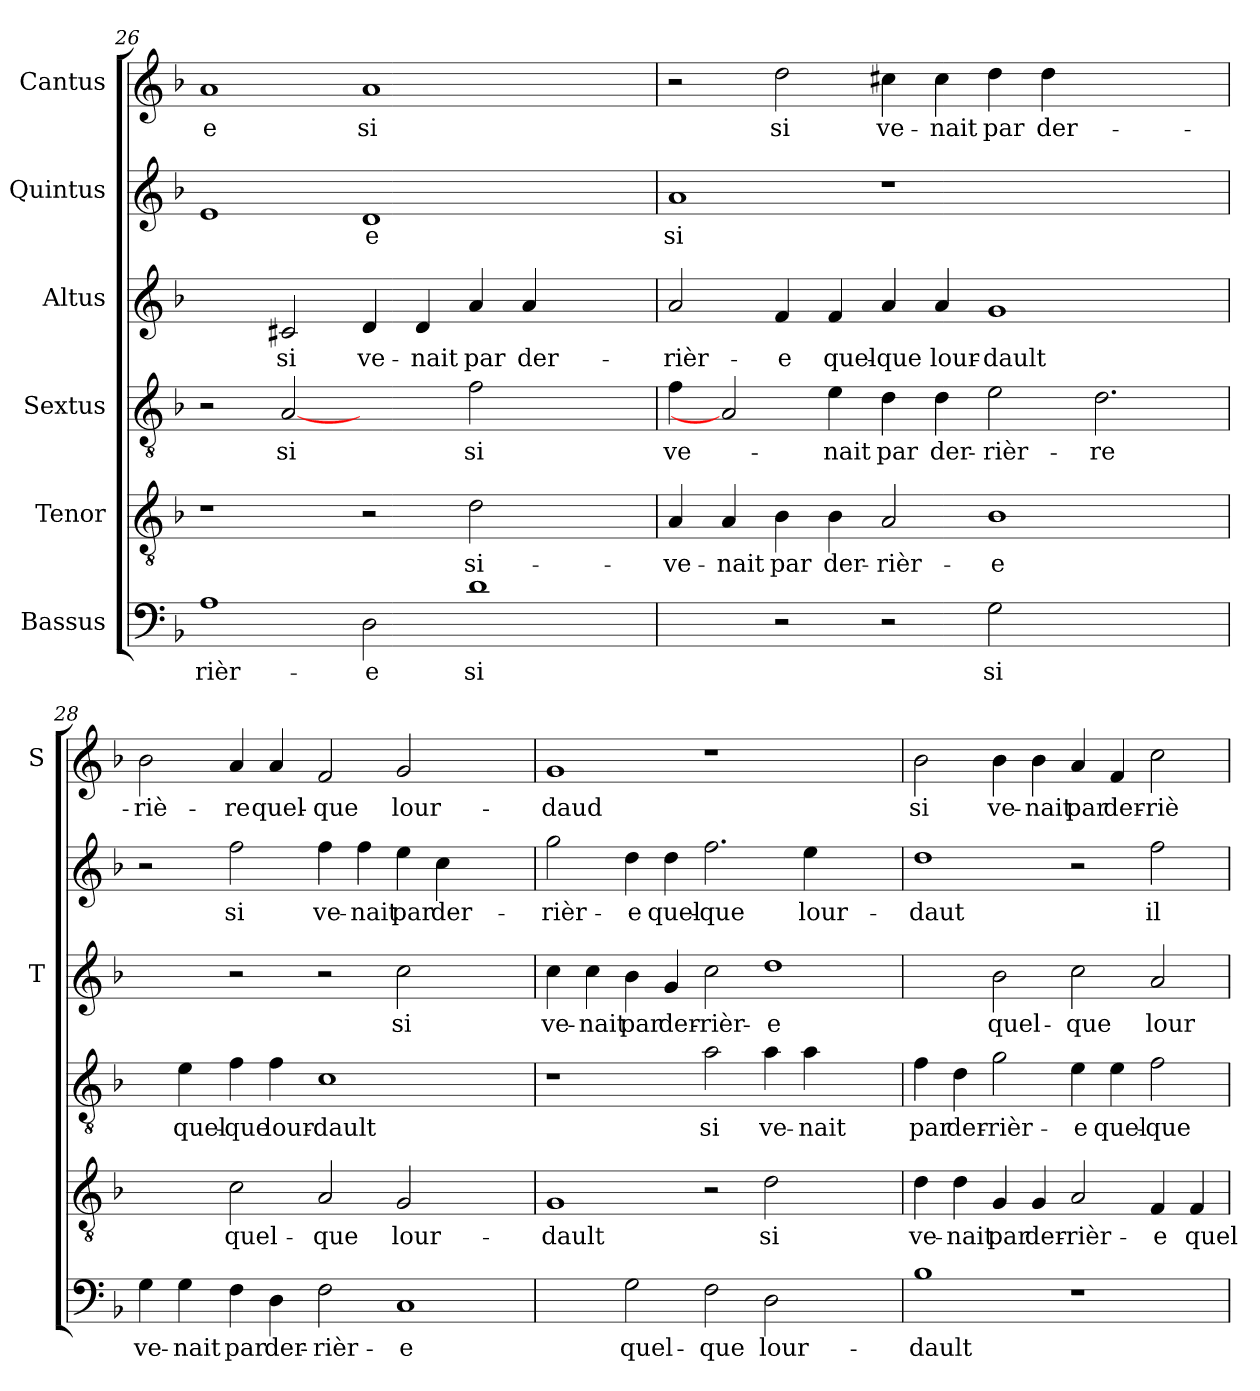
**kern	**text	**kern	**text	**kern	**text	**kern	**text	**kern	**text	**kern	**text
*part6	*part6	*part5	*part5	*part4	*part4	*part3	*part3	*part2	*part2	*part1	*part1
*staff6	*staff6	*staff5	*staff5	*staff4	*staff4	*staff3	*staff3	*staff2	*staff2	*staff1	*staff1
*I"Bassus	*	*I"Tenor	*	*I"Sextus	*	*I"Altus	*	*I"Quintus	*	*I"Cantus	*
*	*	*	*	*	*	*I'T	*	*	*	*I'S	*
*clefF4	*	*clefGv2	*	*clefGv2	*	*clefG2	*	*clefG2	*	*clefG2	*
*k[b-]	*	*k[b-]	*	*k[b-]	*	*k[b-]	*	*k[b-]	*	*k[b-]	*
*F:	*	*F:	*	*F:	*	*F:	*	*F:	*	*F:	*
=26	=26	=26	=26	=26	=26	=26	=26	=26	=26	=26	=26
!	!LO:LY:b	!	!	!	!	!	!	!	!	!	!LO:LY:b
1A	-rièr-	1r	.	2r	.	2d/yy	.	1e	.	1a	-e
!	!	!	!	!	!LO:LY:b	!	!LO:LY:b	!	!	!	!
.	.	.	.	[2A	si	2c#X/	si	.	.	.	.
!	!LO:LY:b	!	!	!	!	!	!LO:LY:b	!	!LO:LY:b	!	!LO:LY:b
2D\	-e	2r	.	2ryy	.	4d/	ve-	1d	-e	1a	si
!	!	!	!	!	!	!	!LO:LY:b	!	!	!	!
.	.	.	.	.	.	4d/	-nait	.	.	.	.
!	!LO:LY:b	!	!LO:LY:b	!	!LO:LY:b	!	!LO:LY:b	!	!	!	!
1d	si	2d\	si-	2f\	si	4a/	par	.	.	.	.
!	!	!	!	!	!	!	!LO:LY:b	!	!	!	!
.	.	.	.	.	.	4a/	der-	.	.	.	.
.	.	2ryy	.	2ryy	.	2ryy	.	2ryy	.	2ryy	.
=27	=27	=27	=27	=27	=27	=27	=27	=27	=27	=27	=27
!	!	!	!LO:LY:b	!	!LO:LY:b	!	!LO:LY:b	!	!LO:LY:b	!	!
2d\yy	.	4A/	-ve-	4f\	ve-	2a/	-rièr-	1a	si	2r	.
!	!	!	!LO:LY:b	!	!	!	!	!	!	!	!
.	.	4A/	-nait	2A]	.	.	.	.	.	.	.
!	!	!	!LO:LY:b	!	!	!	!LO:LY:b	!	!	!	!LO:LY:b
2r	.	4B-\	par	.	.	4f/	-e	.	.	2dd\	si
!	!	!	!LO:LY:b	!	!LO:LY:b	!	!LO:LY:b	!	!	!	!
.	.	4B-\	der-	4e\	-nait	4f/	quel-	.	.	.	.
!	!	!	!LO:LY:b	!	!LO:LY:b	!	!LO:LY:b	!	!	!	!LO:LY:b
2r	.	2A/	-rièr-	4d\	par	4a/	-que	1r	.	4cc#X\	ve-
!	!	!	!	!	!LO:LY:b	!	!LO:LY:b	!	!	!	!LO:LY:b
.	.	.	.	4d\	der-	4a/	lour-	.	.	4cc#\	-nait
!	!LO:LY:b	!	!LO:LY:b	!	!LO:LY:b	!	!LO:LY:b	!	!	!	!LO:LY:b
2G\	si	1B-	-e	2e\	-rièr-	1g	-dault	.	.	4dd\	par
!	!	!	!	!	!	!	!	!	!	!	!LO:LY:b
.	.	.	.	.	.	.	.	.	.	4dd\	der-
!	!	!	!	!	!LO:LY:b	!	!	!	!	!	!
2.ryy	.	.	.	2.d\	-re	.	.	2.ryy	.	2.ryy	.
.	.	4ryy	.	.	.	4ryy	.	.	.	.	.
!!LO:LB:g=z
=28	=28	=28	=28	=28	=28	=28	=28	=28	=28	=28	=28
!	!LO:LY:b	!	!	!	!	!	!	!	!	!	!LO:LY:b
4G\	ve-	2B-\yy	.	4d\yy	.	2g/yy	.	2r	.	2b-\	-riè-
!	!LO:LY:b	!	!	!	!LO:LY:b	!	!	!	!	!	!
4G\	-nait	.	.	4e\	quel-	.	.	.	.	.	.
!	!LO:LY:b	!	!LO:LY:b	!	!LO:LY:b	!	!	!	!LO:LY:b	!	!LO:LY:b
4F\	par	2c\	quel-	4f\	-que	2r	.	2ff\	si	4a/	-re
!	!LO:LY:b	!	!	!	!LO:LY:b	!	!	!	!	!	!LO:LY:b
4D\	der-	.	.	4f\	lour-	.	.	.	.	4a/	quel-
!	!LO:LY:b	!	!LO:LY:b	!	!LO:LY:b	!	!	!	!LO:LY:b	!	!LO:LY:b
2F\	-rièr-	2A/	-que	1c	-dault	2r	.	4ff\	ve-	2f/	-que
!	!	!	!	!	!	!	!	!	!LO:LY:b	!	!
.	.	.	.	.	.	.	.	4ff\	-nait	.	.
!	!LO:LY:b	!	!LO:LY:b	!	!	!	!LO:LY:b	!	!LO:LY:b	!	!LO:LY:b
1C	-e	2G/	lour-	.	.	2cc\	si	4ee\	par	2g/	lour-
!	!	!	!	!	!	!	!	!	!LO:LY:b	!	!
.	.	.	.	.	.	.	.	4cc\	der-	.	.
.	.	2ryy	.	2ryy	.	2ryy	.	2ryy	.	2ryy	.
=29	=29	=29	=29	=29	=29	=29	=29	=29	=29	=29	=29
!	!	!	!LO:LY:b	!	!	!	!LO:LY:b	!	!LO:LY:b	!	!LO:LY:b
2C/yy	.	1G	-dault	1r	.	4cc\	ve-	2gg\	-rièr-	1g	-daud
!	!	!	!	!	!	!	!LO:LY:b	!	!	!	!
.	.	.	.	.	.	4cc\	-nait	.	.	.	.
!	!LO:LY:b	!	!	!	!	!	!LO:LY:b	!	!LO:LY:b	!	!
2G\	quel-	.	.	.	.	4b-\	par	4dd\	-e	.	.
!	!	!	!	!	!	!	!LO:LY:b	!	!LO:LY:b	!	!
.	.	.	.	.	.	4g/	der-	4dd\	quel-	.	.
!	!LO:LY:b	!	!	!	!LO:LY:b	!	!LO:LY:b	!	!LO:LY:b	!	!
2F\	-que	2r	.	2a\	si	2cc\	-rièr-	2.ff\	-que	1r	.
!	!LO:LY:b	!	!LO:LY:b	!	!LO:LY:b	!	!LO:LY:b	!	!	!	!
2D\	lour-	2d\	si	4a\	ve-	1dd	-e	.	.	.	.
!	!	!	!	!	!LO:LY:b	!	!	!	!LO:LY:b	!	!
.	.	.	.	4a\	-nait	.	.	4ee\	lour-	.	.
2ryy	.	2ryy	.	2ryy	.	.	.	2ryy	.	2ryy	.
=30	=30	=30	=30	=30	=30	=30	=30	=30	=30	=30	=30
!	!LO:LY:b	!	!LO:LY:b	!	!LO:LY:b	!	!	!	!LO:LY:b	!	!LO:LY:b
1B-	-dault	4d\	ve-	4f\	par	2dd\yy	.	1dd	-daut	2b-\	si
!	!	!	!LO:LY:b	!	!LO:LY:b	!	!	!	!	!	!
.	.	4d\	-nait	4d\	der-	.	.	.	.	.	.
!	!	!	!LO:LY:b	!	!LO:LY:b	!	!LO:LY:b	!	!	!	!LO:LY:b
.	.	4G/	par	2g\	-rièr-	2b-\	quel-	.	.	4b-\	ve-
!	!	!	!LO:LY:b	!	!	!	!	!	!	!	!LO:LY:b
.	.	4G/	der-	.	.	.	.	.	.	4b-\	-nait
!	!	!	!LO:LY:b	!	!LO:LY:b	!	!LO:LY:b	!	!	!	!LO:LY:b
1r	.	2A/	-rièr-	4e\	-e	2cc\	-que	2r	.	4a/	par
!	!	!	!	!	!LO:LY:b	!	!	!	!	!	!LO:LY:b
.	.	.	.	4e\	quel-	.	.	.	.	4f/	der-
!	!	!	!LO:LY:b	!	!LO:LY:b	!	!LO:LY:b	!	!LO:LY:b	!	!LO:LY:b
.	.	4F/	-e	2f\	-que	2a/	lour-	2ff\	il	2cc\	-riè-
!	!	!	!LO:LY:b	!	!	!	!	!	!	!	!
.	.	4F/	quel-	.	.	.	.	.	.	.	.
=	=	=	=	=	=	=	=	=	=	=	=
*-	*-	*-	*-	*-	*-	*-	*-	*-	*-	*-	*-
